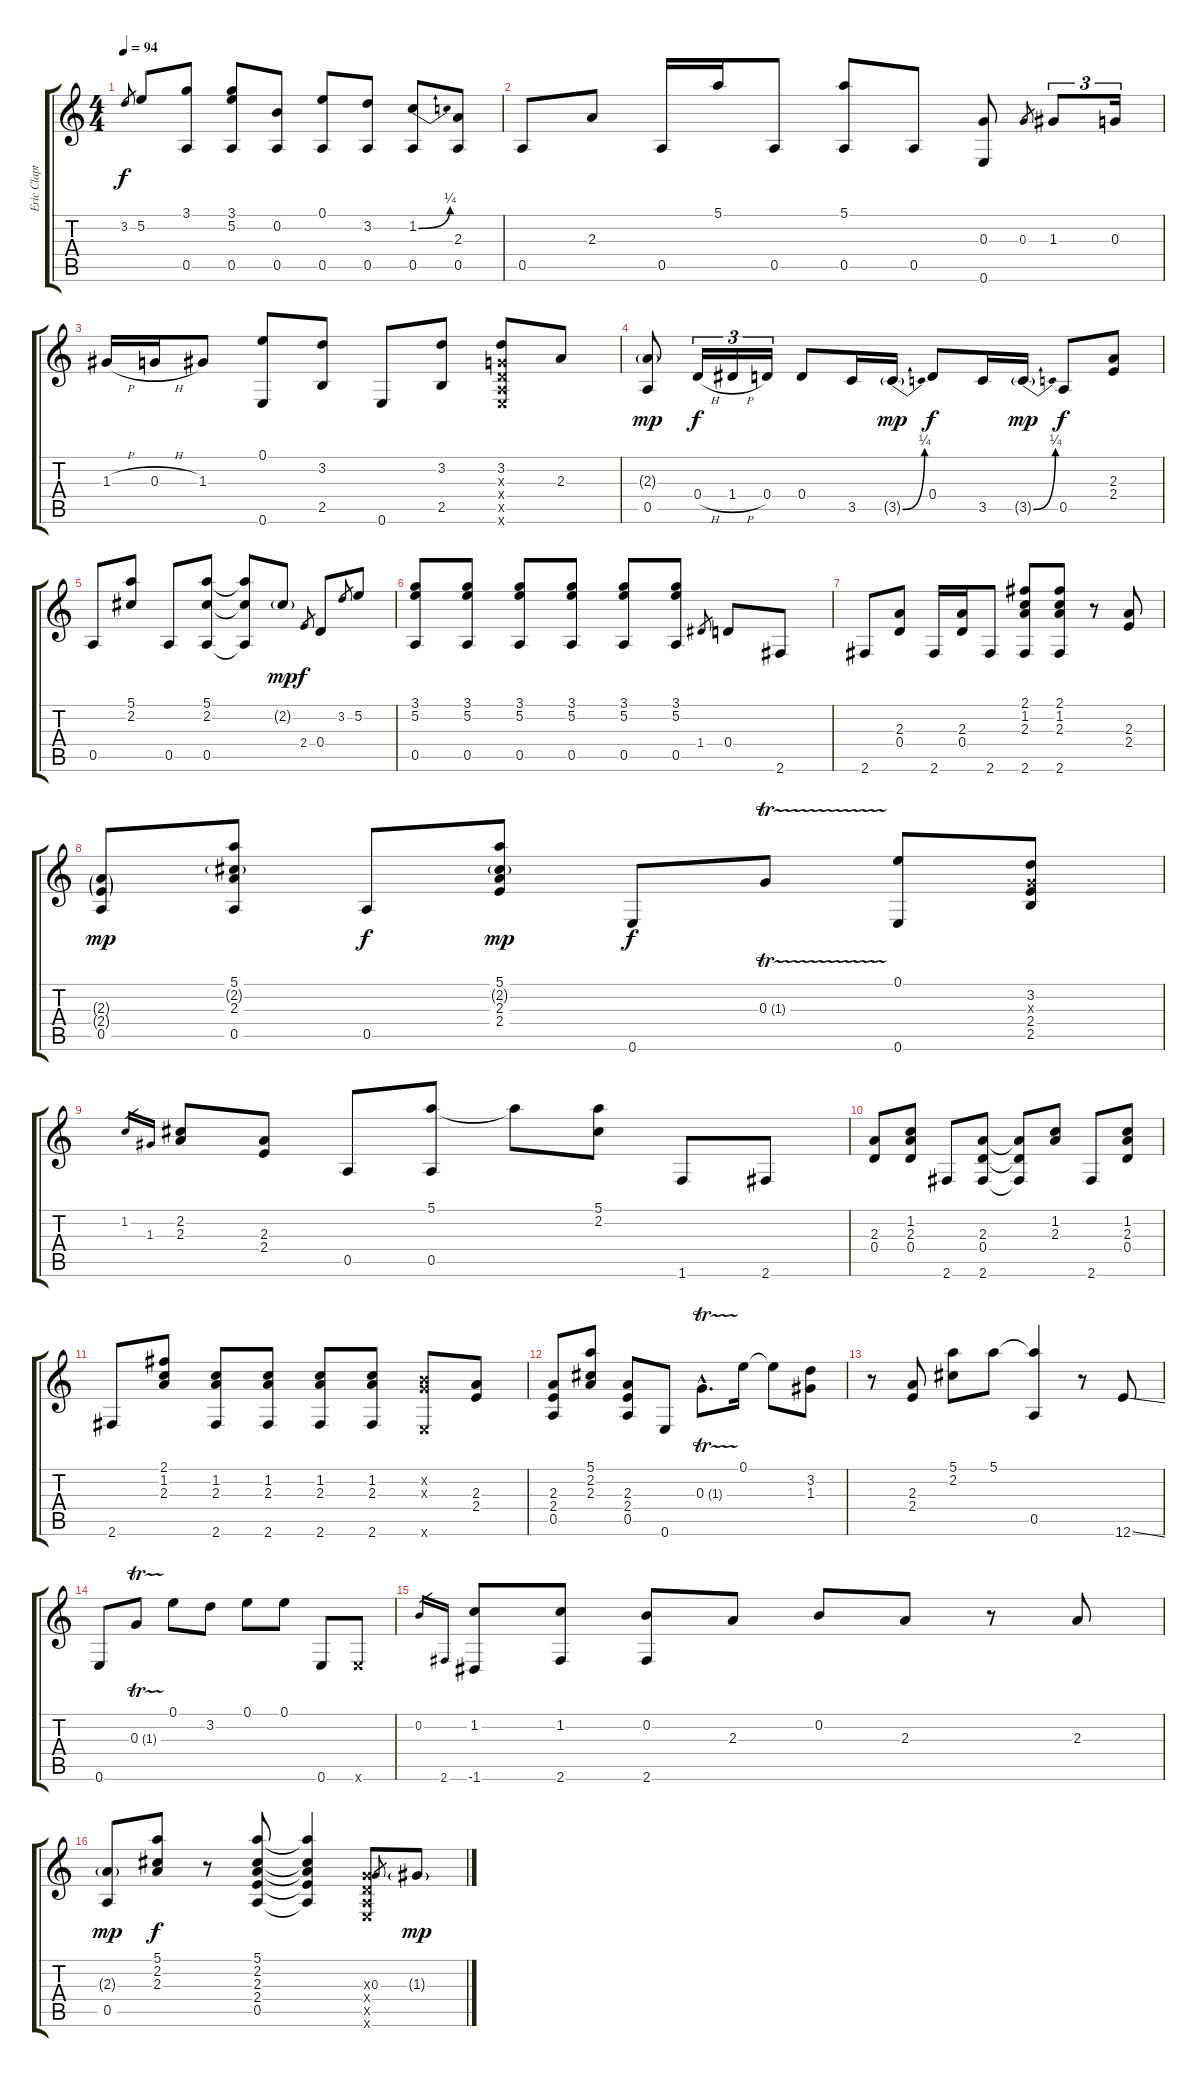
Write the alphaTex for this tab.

\track ("Eric Clapton" "Eric Clapt") {instrument electricguitarclean}
\staff {score tabs}
\tuning (E4 B3 G3 D3 A2 E2) {hide}
\ts (4 4)
\tempo 94
\clef g2
\ks c
3.2.8{gr dy f instrument electricguitarclean} 5.2.8 (3.1 0.5).8 (3.1 5.2 0.5).8 (0.2 0.5).8 (0.1 0.5).8 (3.2 0.5).8 (1.2{be (bend 0 0 60 1)} 0.5).8 (2.3 0.5).8 |
0.5.8 2.3.8 0.5.16 5.1.16 0.5.8 (5.1 0.5).8 0.5.8 (0.3 0.6).8 0.3.8{gr} 1.3.8{tu (3 2)} 0.3.16{tu (3 2)} |
1.3{h}.16 0.3{h}.16 1.3.8 (0.1 0.6).8 (3.2 2.5).8 0.6.8 (3.2 2.5).8 (3.2 0.3{x} 0.4{x} 0.5{x} 0.6{x}).8 2.3.8 |
(2.3{g} 0.5).8{dy mp} 0.4{h}.16{tu (3 2) dy f} 1.4{h}.16{tu (3 2)} 0.4.16{tu (3 2)} 0.4.8 3.5.16 3.5{be (bend 0 0 60 1) g}.16{dy mp} 0.4.8{dy f} 3.5.16 3.5{be (bend 0 0 60 1) g}.16{dy mp} 0.5.8{dy f} (2.3 2.4).8 |
0.5.8 (5.1 2.2).8 0.5.8 (5.1 2.2 0.5).8 (5.1{t} 2.2{t} 0.5{t}).8 2.2{g}.8{dy mp} 2.4.8{gr dy f} 0.4.8 3.2.8{gr} 5.2.8 |
(3.1 5.2 0.5).8 (3.1 5.2 0.5).8 (3.1 5.2 0.5).8 (3.1 5.2 0.5).8 (3.1 5.2 0.5).8 (3.1 5.2 0.5).8 1.4.8{gr} 0.4.8 2.6.8 |
2.6.8 (2.3 0.4).8 2.6.16 (2.3 0.4).16 2.6.8 (2.1 1.2 2.3 2.6).8 (2.1 1.2 2.3 2.6).8 r.8 (2.3 2.4).8 |
(2.3{g} 2.4{g} 0.5).8{dy mp} (5.1 2.2{g} 2.3 0.5).8 0.5.8{dy f} (5.1 2.2{g} 2.3 2.4).8{dy mp} 0.6.8{dy f} 0.3{tr (1 32)}.8 (0.1 0.6).8 (3.2 0.3{x} 2.4 2.5).8 |
1.2.16{gr} 1.3.16{gr} (2.2 2.3).8 (2.3 2.4).8 0.5.8 (5.1 0.5).8 5.1{t}.8 (5.1 2.2).8 1.6.8 2.6.8 |
(2.3 0.4).8 (1.2 2.3 0.4).8 2.6.8 (2.3 0.4 2.6).8 (2.3{t} 0.4{t} 2.6{t}).8 (1.2 2.3).8 2.6.8 (1.2 2.3 0.4).8 |
2.6.8 (2.1 1.2 2.3).8 (1.2 2.3 2.6).8 (1.2 2.3 2.6).8 (1.2 2.3 2.6).8 (1.2 2.3 2.6).8 (0.2{x} 0.3{x} 0.6{x}).8 (2.3 2.4).8 |
(2.3 2.4 0.5).8 (5.1 2.2 2.3).8 (2.3 2.4 0.5).8 0.6.8 0.3{tr (1 32) hac}.8{d} 0.1.16 0.1{t}.8 (3.2 1.3).8 |
r.8 (2.3 2.4).8 (5.1 2.2).8 5.1.8 (5.1{t} 0.5).4 r.8 12.6{ss}.8 |
0.6.8 0.3{tr (1 32)}.8 0.1.8 3.2.8 0.1.8 0.1.8 0.6.8 0.6{x}.8 |
0.2.16{gr} 2.6.16{gr} (1.2 -1.6).8 (1.2 2.6).8 (0.2 2.6).8 2.3.8 0.2.8 2.3.8 r.8 2.3.8 |
(2.3{g} 0.5).8{dy mp} (5.1 2.2 2.3).8{dy f} r.8 (5.1 2.2 2.3 2.4 0.5).8 (5.1{t} 2.2{t} 2.3{t} 2.4{t} 0.5{t}).4 (0.3{x} 0.4{x} 0.5{x} 0.6{x}).8 0.3.8{gr} 1.3{g}.8{dy mp}
